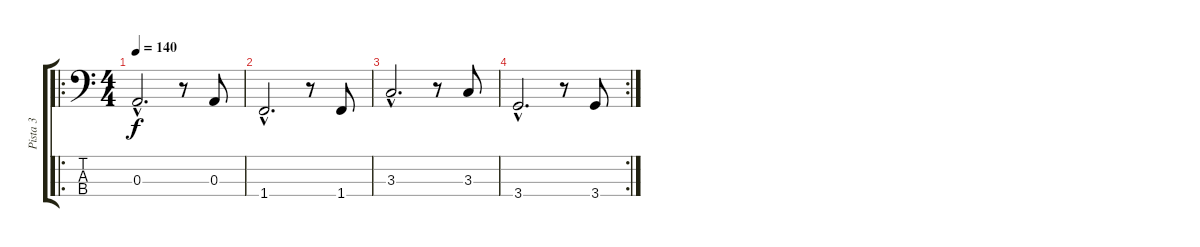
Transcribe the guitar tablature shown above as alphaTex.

\track ("Pista 3" "Pista 3") {instrument electricbassfinger}
\staff {score tabs}
\tuning (G2 D2 A1 E1) {hide}
\ro
\ts (4 4)
\tempo 140
\clef f4
\ks c
0.3{hac}.2{d dy f} r.8 0.3.8 |
1.4{hac}.2{d} r.8 1.4.8 |
3.3{hac}.2{d} r.8 3.3.8 |
\rc 2
3.4{hac}.2{d} r.8 3.4.8
